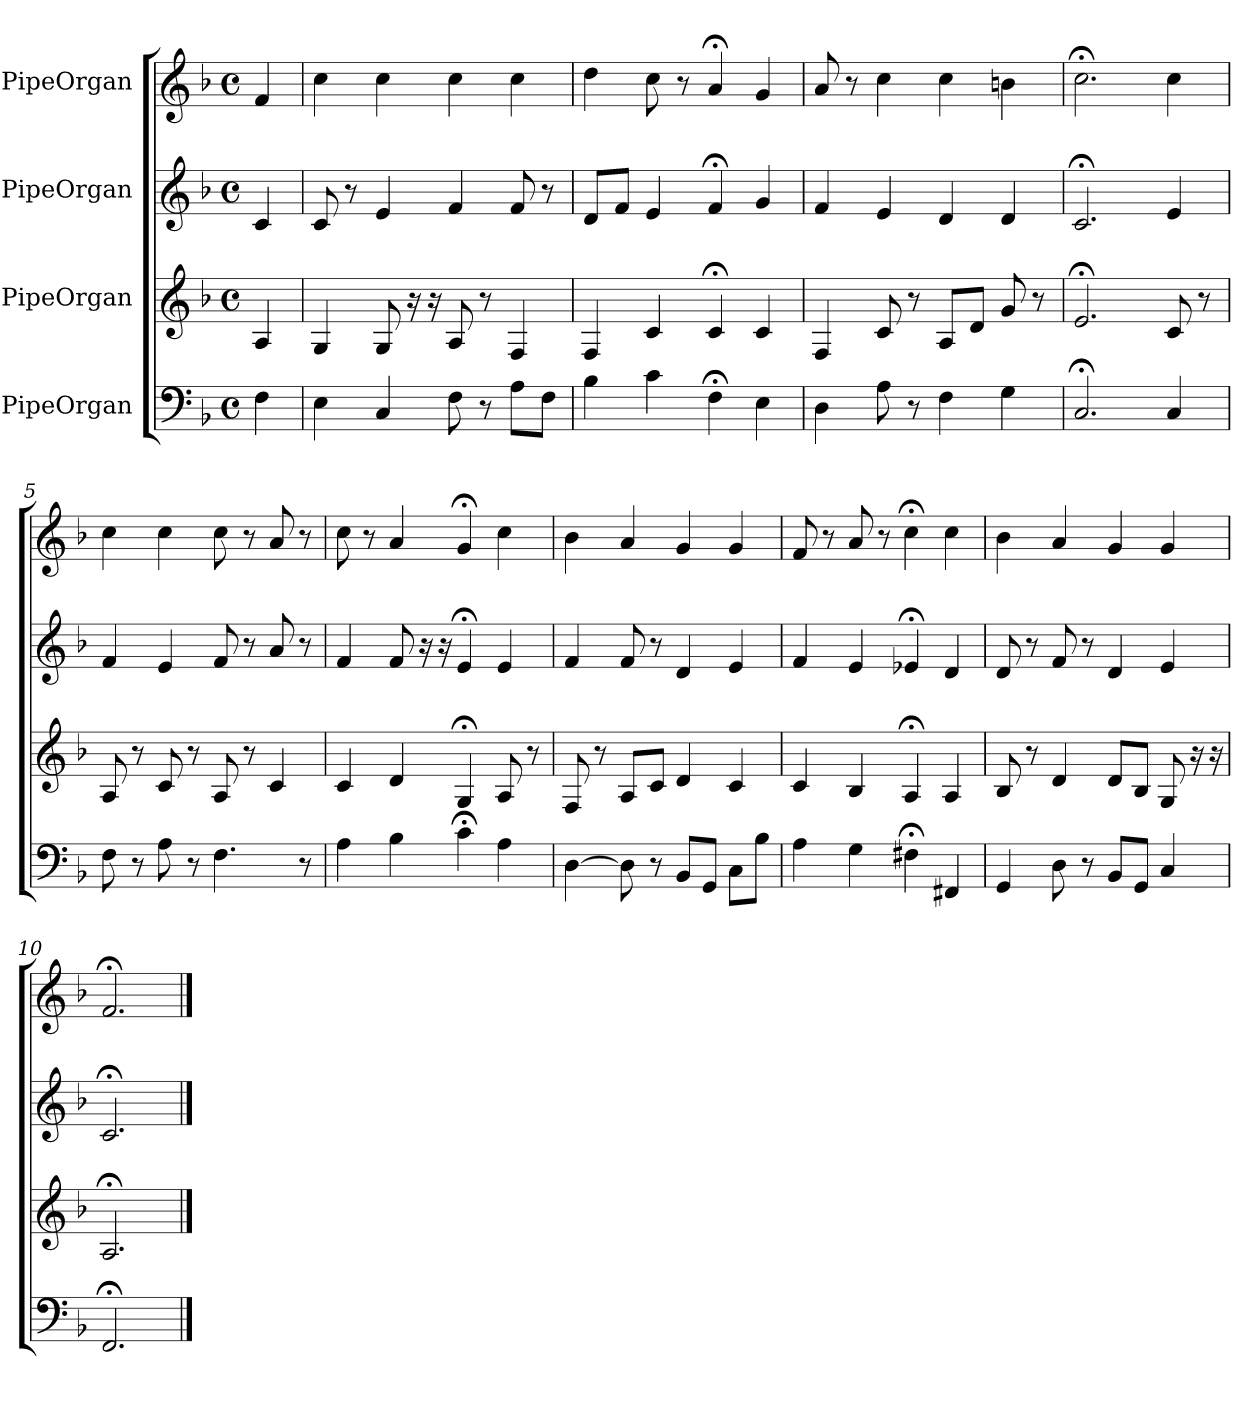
**kern	**kern	**kern	**kern
*part4	*part3	*part2	*part1
*staff4	*staff3	*staff2	*staff1
*I"PipeOrgan	*I"PipeOrgan	*I"PipeOrgan	*I"PipeOrgan
*k[b-]	*k[b-]	*k[b-]	*k[b-]
*F:	*F:	*F:	*F:
*M4/4	*M4/4	*M4/4	*M4/4
*met(c)	*met(c)	*met(c)	*met(c)
*MM60	*MM60	*MM60	*MM60
=	=	=	=
4F	4A	4c	4f
=1	=1	=1	=1
4E	4G	8c	4cc
.	.	8r	.
4C	8G	4e	4cc
.	16r	.	.
.	16r	.	.
8F	8A	4f	4cc
8r	8r	.	.
8AL	4F	8f	4cc
8FJ	.	8r	.
=2	=2	=2	=2
4B-	4F	8dL	4dd
.	.	8fJ	.
4c	4c	4e	8cc
.	.	.	8r
4F;<	4c;<	4f;<	4a;<
4E	4c	4g	4g
=3	=3	=3	=3
4D	4F	4f	8a
.	.	.	8r
8A	8c	4e	4cc
8r	8r	.	.
4F	8AL	4d	4cc
.	8dJ	.	.
4G	8g	4d	4bn
.	8r	.	.
=4	=4	=4	=4
2.C;<	2.e;<	2.c;<	2.cc;<
4C	8c	4e	4cc
.	8r	.	.
=5	=5	=5	=5
8F	8A	4f	4cc
8r	8r	.	.
8A	8c	4e	4cc
8r	8r	.	.
4.F	8A	8f	8cc
.	8r	8r	8r
.	4c	8a	8a
8r	.	8r	8r
=6	=6	=6	=6
4A	4c	4f	8cc
.	.	.	8r
4B-	4d	8f	4a
.	.	16r	.
.	.	16r	.
4c;<	4G;<	4e;<	4g;<
4A	8A	4e	4cc
.	8r	.	.
=7	=7	=7	=7
[4D	8F	4f	4b-
.	8r	.	.
8D]	8AL	8f	4a
8r	8cJ	8r	.
8BB-L	4d	4d	4g
8GGJ	.	.	.
8CL	4c	4e	4g
8B-J	.	.	.
=8	=8	=8	=8
4A	4c	4f	8f
.	.	.	8r
4G	4B-	4e	8a
.	.	.	8r
4F#X;<	4A;<	4e-X;<	4cc;<
4FF#X	4A	4d	4cc
=9	=9	=9	=9
4GG	8B-	8d	4b-
.	8r	8r	.
8D	4d	8f	4a
8r	.	8r	.
8BB-L	8dL	4d	4g
8GGJ	8B-J	.	.
4C	8G	4e	4g
.	16r	.	.
.	16r	.	.
=10	=10	=10	=10
2.FF;<	2.A;<	2.c;<	2.f;<
==	==	==	==
*-	*-	*-	*-
